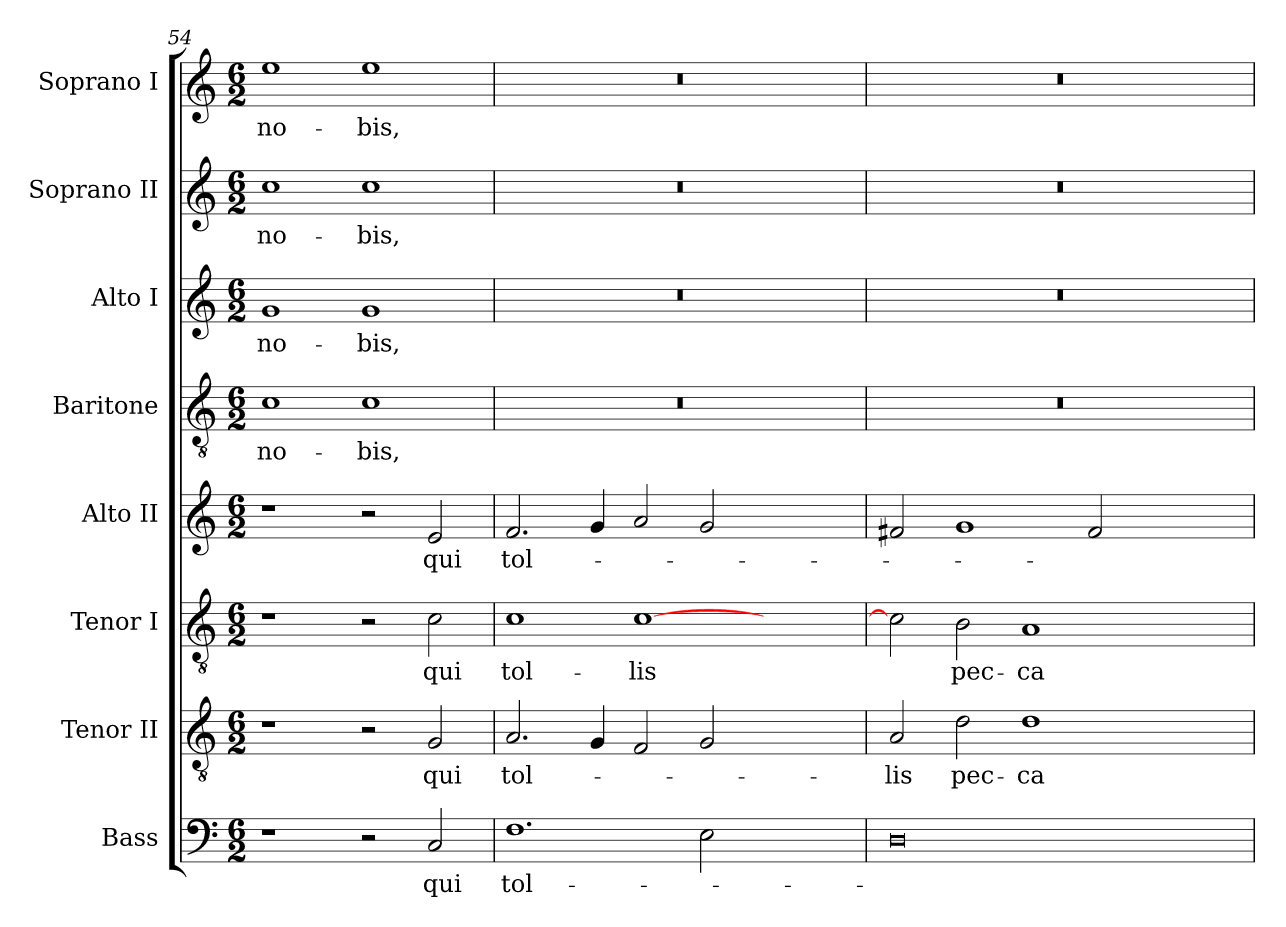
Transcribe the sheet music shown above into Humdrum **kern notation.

**kern	**text	**kern	**text	**kern	**text	**kern	**text	**kern	**text	**kern	**text	**kern	**text	**kern	**text
*part8	*part8	*part7	*part7	*part6	*part6	*part5	*part5	*part4	*part4	*part3	*part3	*part2	*part2	*part1	*part1
*staff8	*staff8	*staff7	*staff7	*staff6	*staff6	*staff5	*staff5	*staff4	*staff4	*staff3	*staff3	*staff2	*staff2	*staff1	*staff1
*I"Bass	*	*I"Tenor II	*	*I"Tenor I	*	*I"Alto II	*	*I"Baritone	*	*I"Alto I	*	*I"Soprano II	*	*I"Soprano I	*
*clefF4	*	*clefGv2	*	*clefGv2	*	*clefG2	*	*clefGv2	*	*clefG2	*	*clefG2	*	*clefG2	*
*ITrd7c12	*	*ITrd7c12	*	*ITrd7c12	*	*	*	*ITrd7c12	*	*	*	*	*	*	*
*k[]	*	*k[]	*	*k[]	*	*k[]	*	*k[]	*	*k[]	*	*k[]	*	*k[]	*
*C:	*	*C:	*	*C:	*	*C:	*	*C:	*	*C:	*	*C:	*	*C:	*
*M6/2	*	*M6/2	*	*M6/2	*	*M6/2	*	*M6/2	*	*M6/2	*	*M6/2	*	*M6/2	*
=54	=54	=54	=54	=54	=54	=54	=54	=54	=54	=54	=54	=54	=54	=54	=54
!	!	!	!	!	!	!	!	!	!LO:LY:b:color=#000000	!	!	!	!	!	!
!	!	!	!	!	!	!	!	!	!	!	!LO:LY:b:color=#000000	!	!	!	!
!	!	!	!	!	!	!	!	!	!	!	!	!	!LO:LY:b:color=#000000	!	!
!	!	!	!	!	!	!	!	!	!	!	!	!	!	!	!LO:LY:b:color=#000000
1r	.	1r	.	1r	.	1r	.	1Ci	no-	1gi	no-	1cci	no-	1eei	no-
!	!	!	!	!	!	!	!	!	!LO:LY:b:color=#000000	!	!	!	!	!	!
!	!	!	!	!	!	!	!	!	!	!	!LO:LY:b:color=#000000	!	!	!	!
!	!	!	!	!	!	!	!	!	!	!	!	!	!LO:LY:b:color=#000000	!	!
!	!	!	!	!	!	!	!	!	!	!	!	!	!	!	!LO:LY:b:color=#000000
2r	.	2r	.	2r	.	2r	.	1Ci	-bis,	1gi	-bis,	1cci	-bis,	1eei	-bis,
!	!LO:LY:b:color=#000000	!	!	!	!	!	!	!	!	!	!	!	!	!	!
!	!	!	!LO:LY:b:color=#000000	!	!	!	!	!	!	!	!	!	!	!	!
!	!	!	!	!	!LO:LY:b:color=#000000	!	!	!	!	!	!	!	!	!	!
!	!	!	!	!	!	!	!LO:LY:b:color=#000000	!	!	!	!	!	!	!	!
2CCi/	qui	2GGi/	qui	2Ci\	qui	2ei/	qui	.	.	.	.	.	.	.	.
!!LO:PB:g=z
=55	=55	=55	=55	=55	=55	=55	=55	=55	=55	=55	=55	=55	=55	=55	=55
!	!LO:LY:b:color=#000000	!	!	!	!	!	!	!	!	!	!	!	!	!	!
!	!	!	!LO:LY:b:color=#000000	!	!	!	!	!	!	!	!	!	!	!	!
!	!	!	!	!	!LO:LY:b:color=#000000	!	!	!	!	!	!	!	!	!	!
!	!	!	!	!	!	!	!LO:LY:b:color=#000000	!LO:N:vis=1	!	!LO:N:vis=1	!	!LO:N:vis=1	!	!LO:N:vis=1	!
1.FFi	tol-	2.AAi/	tol-	1Ci	tol-	2.fi/	tol-	0.r	.	0.r	.	0.r	.	0.r	.
.	.	4GGi/	.	.	.	4gi/	.	.	.	.	.	.	.	.	.
!	!	!	!	!	!LO:LY:b:color=#000000	!	!	!	!	!	!	!	!	!	!
.	.	2FFi/	.	[>1Ci	-lis	2ai/	.	.	.	.	.	.	.	.	.
2EEi\	.	2GGi/	.	.	.	2gi/	.	.	.	.	.	.	.	.	.
1ryy	.	1ryy	.	1ryy	.	1ryy	.	.	.	.	.	.	.	.	.
=56	=56	=56	=56	=56	=56	=56	=56	=56	=56	=56	=56	=56	=56	=56	=56
!	!	!	!LO:LY:b:color=#000000	!	!	!	!	!LO:N:vis=1	!	!LO:N:vis=1	!	!LO:N:vis=1	!	!LO:N:vis=1	!
0DDi	.	2AAi/	-lis	2Ci\]	.	2f#Xi/	.	0.r	.	0.r	.	0.r	.	0.r	.
!	!	!	!LO:LY:b:color=#000000	!	!	!	!	!	!	!	!	!	!	!	!
!	!	!	!	!	!LO:LY:b:color=#000000	!	!	!	!	!	!	!	!	!	!
.	.	2Di\	pec-	2BBi\	pec-	1gi	.	.	.	.	.	.	.	.	.
!	!	!	!LO:LY:b:color=#000000	!	!	!	!	!	!	!	!	!	!	!	!
!	!	!	!	!	!LO:LY:b:color=#000000	!	!	!	!	!	!	!	!	!	!
.	.	1Di	-ca-	1AAi	-ca-	.	.	.	.	.	.	.	.	.	.
.	.	.	.	.	.	2f#i/	.	.	.	.	.	.	.	.	.
1ryy	.	1ryy	.	1ryy	.	1ryy	.	.	.	.	.	.	.	.	.
=	=	=	=	=	=	=	=	=	=	=	=	=	=	=	=
*-	*-	*-	*-	*-	*-	*-	*-	*-	*-	*-	*-	*-	*-	*-	*-
